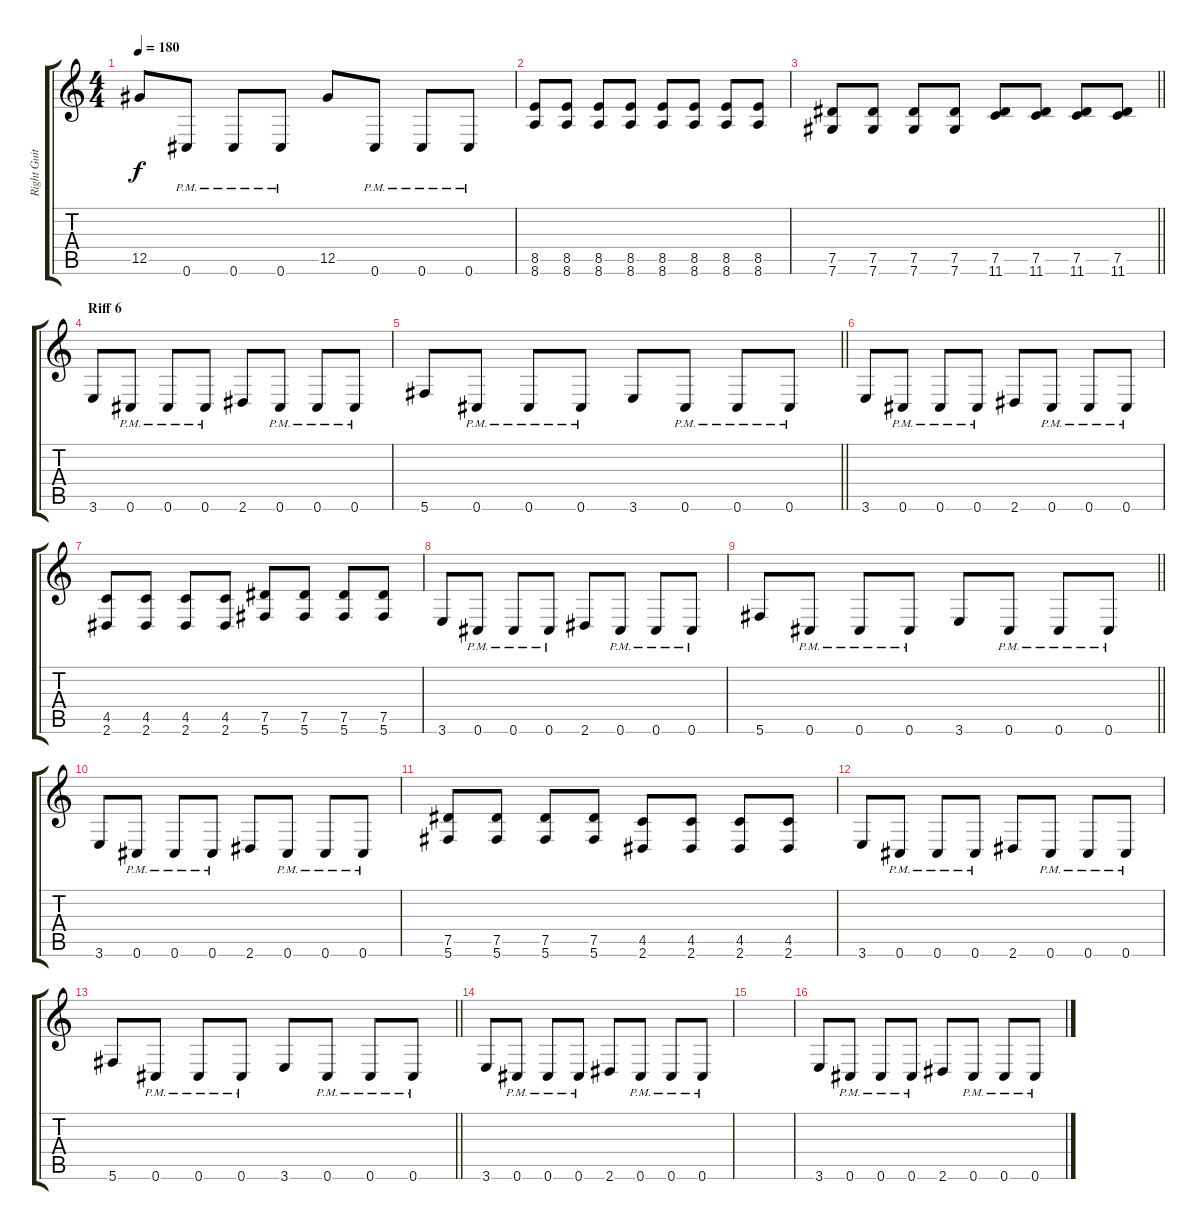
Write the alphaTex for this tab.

\track ("Right Guitar" "Right Guit") {instrument overdrivenguitar}
\staff {score tabs}
\tuning (Eb4 Bb3 Gb3 Db3 Ab2 Db2) {hide}
\ts (4 4)
\tempo 180
\clef g2
\ks c
12.5.8{dy f} 0.6{pm}.8 0.6{pm}.8 0.6{pm}.8 12.5.8 0.6{pm}.8 0.6{pm}.8 0.6{pm}.8 |
(8.5 8.6).8 (8.5 8.6).8 (8.5 8.6).8 (8.5 8.6).8 (8.5 8.6).8 (8.5 8.6).8 (8.5 8.6).8 (8.5 8.6).8 |
\barLineRight lightlight
(7.5 7.6).8 (7.5 7.6).8 (7.5 7.6).8 (7.5 7.6).8 (7.5 11.6).8 (7.5 11.6).8 (7.5 11.6).8 (7.5 11.6).8 |
\section ("" "Riff 6")
3.6.8 0.6{pm}.8 0.6{pm}.8 0.6{pm}.8 2.6.8 0.6{pm}.8 0.6{pm}.8 0.6{pm}.8 |
\barLineRight lightlight
5.6.8 0.6{pm}.8 0.6{pm}.8 0.6{pm}.8 3.6.8 0.6{pm}.8 0.6{pm}.8 0.6{pm}.8 |
3.6.8 0.6{pm}.8 0.6{pm}.8 0.6{pm}.8 2.6.8 0.6{pm}.8 0.6{pm}.8 0.6{pm}.8 |
(4.5 2.6).8 (4.5 2.6).8 (4.5 2.6).8 (4.5 2.6).8 (7.5 5.6).8 (7.5 5.6).8 (7.5 5.6).8 (7.5 5.6).8 |
3.6.8 0.6{pm}.8 0.6{pm}.8 0.6{pm}.8 2.6.8 0.6{pm}.8 0.6{pm}.8 0.6{pm}.8 |
\barLineRight lightlight
5.6.8 0.6{pm}.8 0.6{pm}.8 0.6{pm}.8 3.6.8 0.6{pm}.8 0.6{pm}.8 0.6{pm}.8 |
3.6.8 0.6{pm}.8 0.6{pm}.8 0.6{pm}.8 2.6.8 0.6{pm}.8 0.6{pm}.8 0.6{pm}.8 |
(7.5 5.6).8 (7.5 5.6).8 (7.5 5.6).8 (7.5 5.6).8 (4.5 2.6).8 (4.5 2.6).8 (4.5 2.6).8 (4.5 2.6).8 |
3.6.8 0.6{pm}.8 0.6{pm}.8 0.6{pm}.8 2.6.8 0.6{pm}.8 0.6{pm}.8 0.6{pm}.8 |
\barLineRight lightlight
5.6.8 0.6{pm}.8 0.6{pm}.8 0.6{pm}.8 3.6.8 0.6{pm}.8 0.6{pm}.8 0.6{pm}.8 |
3.6.8 0.6{pm}.8 0.6{pm}.8 0.6{pm}.8 2.6.8 0.6{pm}.8 0.6{pm}.8 0.6{pm}.8 |
|
3.6.8 0.6{pm}.8 0.6{pm}.8 0.6{pm}.8 2.6.8 0.6{pm}.8 0.6{pm}.8 0.6{pm}.8
